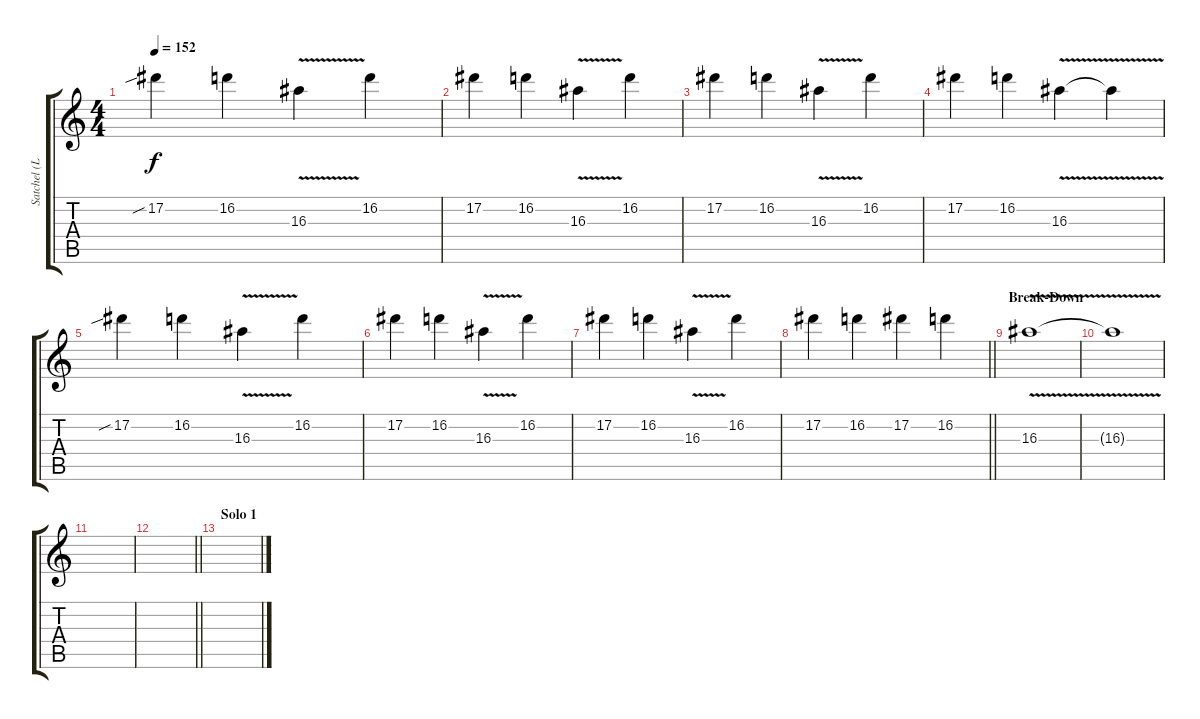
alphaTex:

\track ("Satchel (Lead 4)" "Satchel (L") {instrument distortionguitar}
\staff {score tabs}
\tuning (Eb4 Bb3 Gb3 Db3 Ab2 Eb2) {hide}
\ts (4 4)
\tempo 152
\clef g2
\ks c
17.2{sib}.4{dy f} 16.2.4 16.3{v}.4 16.2.4 |
17.2.4 16.2.4 16.3{v}.4 16.2.4 |
17.2.4 16.2.4 16.3{v}.4 16.2.4 |
17.2.4 16.2.4 16.3{v}.4 16.3{t}.4 |
17.2{sib}.4 16.2.4 16.3{v}.4 16.2.4 |
17.2.4 16.2.4 16.3{v}.4 16.2.4 |
17.2.4 16.2.4 16.3{v}.4 16.2.4 |
\barLineRight lightlight
17.2.4 16.2.4 17.2.4 16.2.4 |
\section ("" "Break-Down")
16.3{v}.1 |
16.3{t}.1 |
|
\barLineRight lightlight
|
\section ("" "Solo 1")
